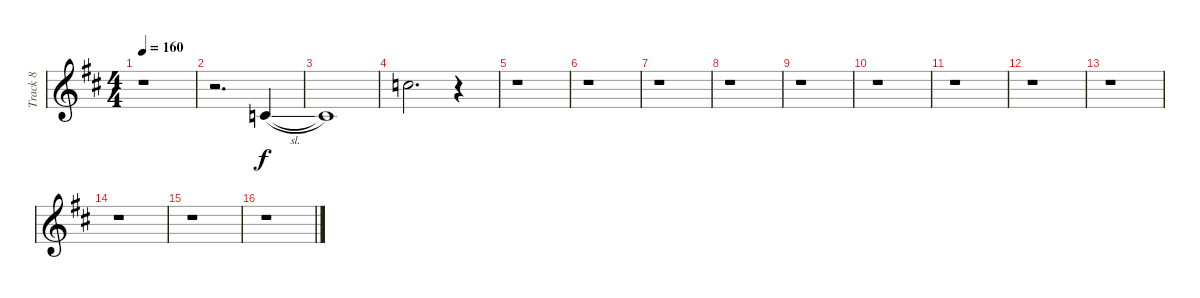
\track ("Track 8" "Track 8") {instrument seashore}
\staff {score}
\tuning (E4 B3 G3 D3 A2 E2) {hide}
\ts (4 4)
\tempo 160
\clef g2
\ks d
r.1{dy f} |
r.2{d} 5.3{sl}.4{volume 13 instrument overdrivenguitar} |
5.3{t}.1 |
17.3.2{d} r.4 |
r.1 |
r.1 |
r.1 |
r.1 |
r.1 |
r.1 |
r.1 |
r.1 |
r.1 |
r.1 |
r.1 |
r.1
